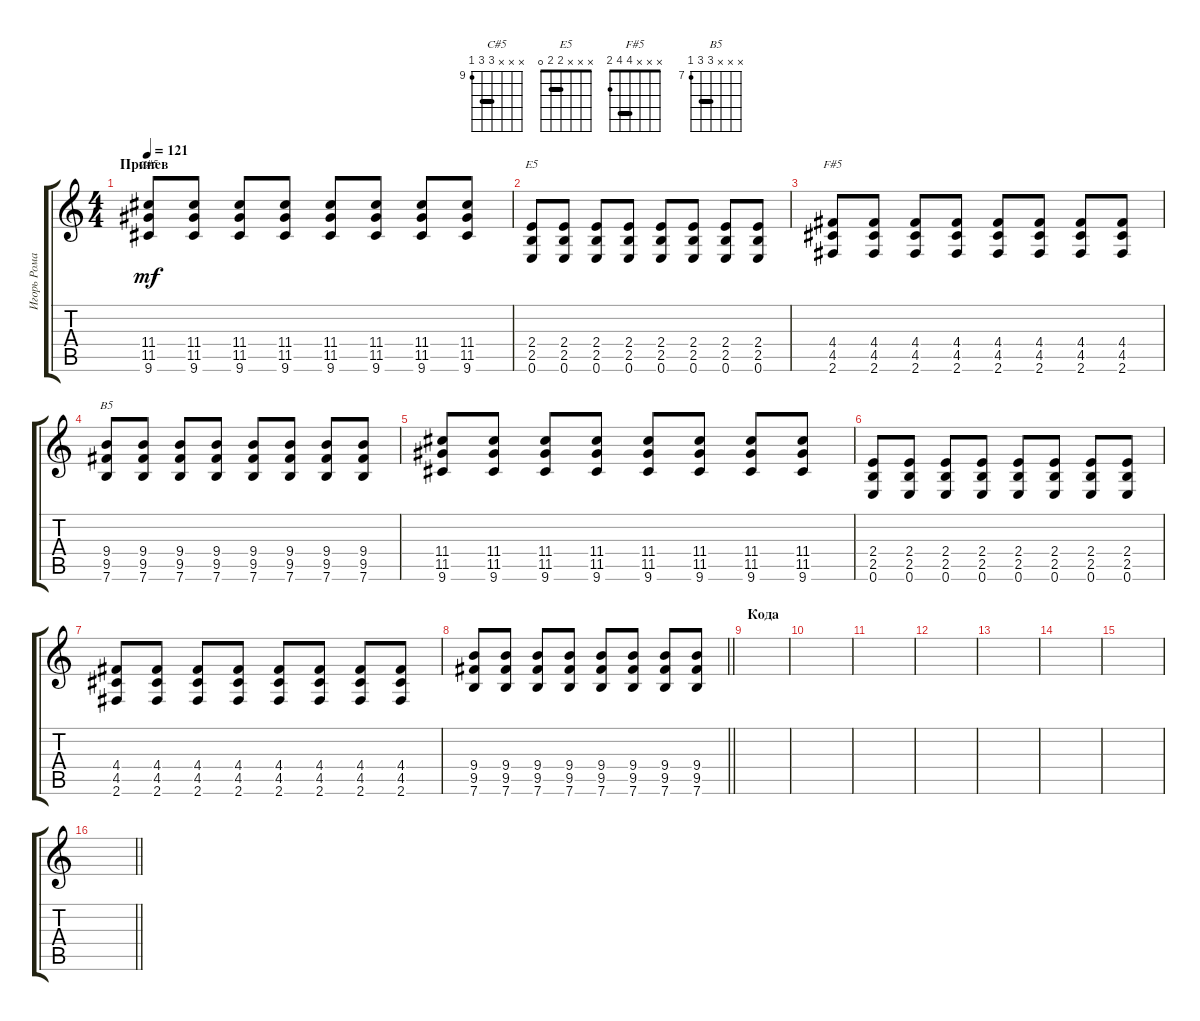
\track ("Игорь Романов" "Игорь Рома") {instrument distortionguitar}
\staff {score tabs}
\tuning (E4 B3 G3 D3 A2 E2) {hide}
\chord ("C#5" x x x 11 11 9) {firstfret 9 barre 11}
\chord ("E5" x x x 2 2 0) {barre 2}
\chord ("F#5" x x x 4 4 2) {barre 4}
\chord ("B5" x x x 9 9 7) {firstfret 7 barre 9}
\ts (4 4)
\section ("" "Припев")
\tempo 121
\clef g2
\ks c
(11.4 11.5 9.6).8{ch "C#5" dy mf balance 0 instrument distortionguitar} (11.4 11.5 9.6).8 (11.4 11.5 9.6).8 (11.4 11.5 9.6).8 (11.4 11.5 9.6).8 (11.4 11.5 9.6).8 (11.4 11.5 9.6).8 (11.4 11.5 9.6).8 |
(2.4 2.5 0.6).8{ch "E5"} (2.4 2.5 0.6).8 (2.4 2.5 0.6).8 (2.4 2.5 0.6).8 (2.4 2.5 0.6).8 (2.4 2.5 0.6).8 (2.4 2.5 0.6).8 (2.4 2.5 0.6).8 |
(4.4 4.5 2.6).8{ch "F#5"} (4.4 4.5 2.6).8 (4.4 4.5 2.6).8 (4.4 4.5 2.6).8 (4.4 4.5 2.6).8 (4.4 4.5 2.6).8 (4.4 4.5 2.6).8 (4.4 4.5 2.6).8 |
(9.4 9.5 7.6).8{ch "B5"} (9.4 9.5 7.6).8 (9.4 9.5 7.6).8 (9.4 9.5 7.6).8 (9.4 9.5 7.6).8 (9.4 9.5 7.6).8 (9.4 9.5 7.6).8 (9.4 9.5 7.6).8 |
(11.4 11.5 9.6).8 (11.4 11.5 9.6).8 (11.4 11.5 9.6).8 (11.4 11.5 9.6).8 (11.4 11.5 9.6).8 (11.4 11.5 9.6).8 (11.4 11.5 9.6).8 (11.4 11.5 9.6).8 |
(2.4 2.5 0.6).8 (2.4 2.5 0.6).8 (2.4 2.5 0.6).8 (2.4 2.5 0.6).8 (2.4 2.5 0.6).8 (2.4 2.5 0.6).8 (2.4 2.5 0.6).8 (2.4 2.5 0.6).8 |
(4.4 4.5 2.6).8 (4.4 4.5 2.6).8 (4.4 4.5 2.6).8 (4.4 4.5 2.6).8 (4.4 4.5 2.6).8 (4.4 4.5 2.6).8 (4.4 4.5 2.6).8 (4.4 4.5 2.6).8 |
\barLineRight lightlight
(9.4 9.5 7.6).8 (9.4 9.5 7.6).8 (9.4 9.5 7.6).8 (9.4 9.5 7.6).8 (9.4 9.5 7.6).8 (9.4 9.5 7.6).8 (9.4 9.5 7.6).8 (9.4 9.5 7.6).8 |
\section ("" "Кода")
|
|
|
|
|
|
|
\barLineRight lightlight
